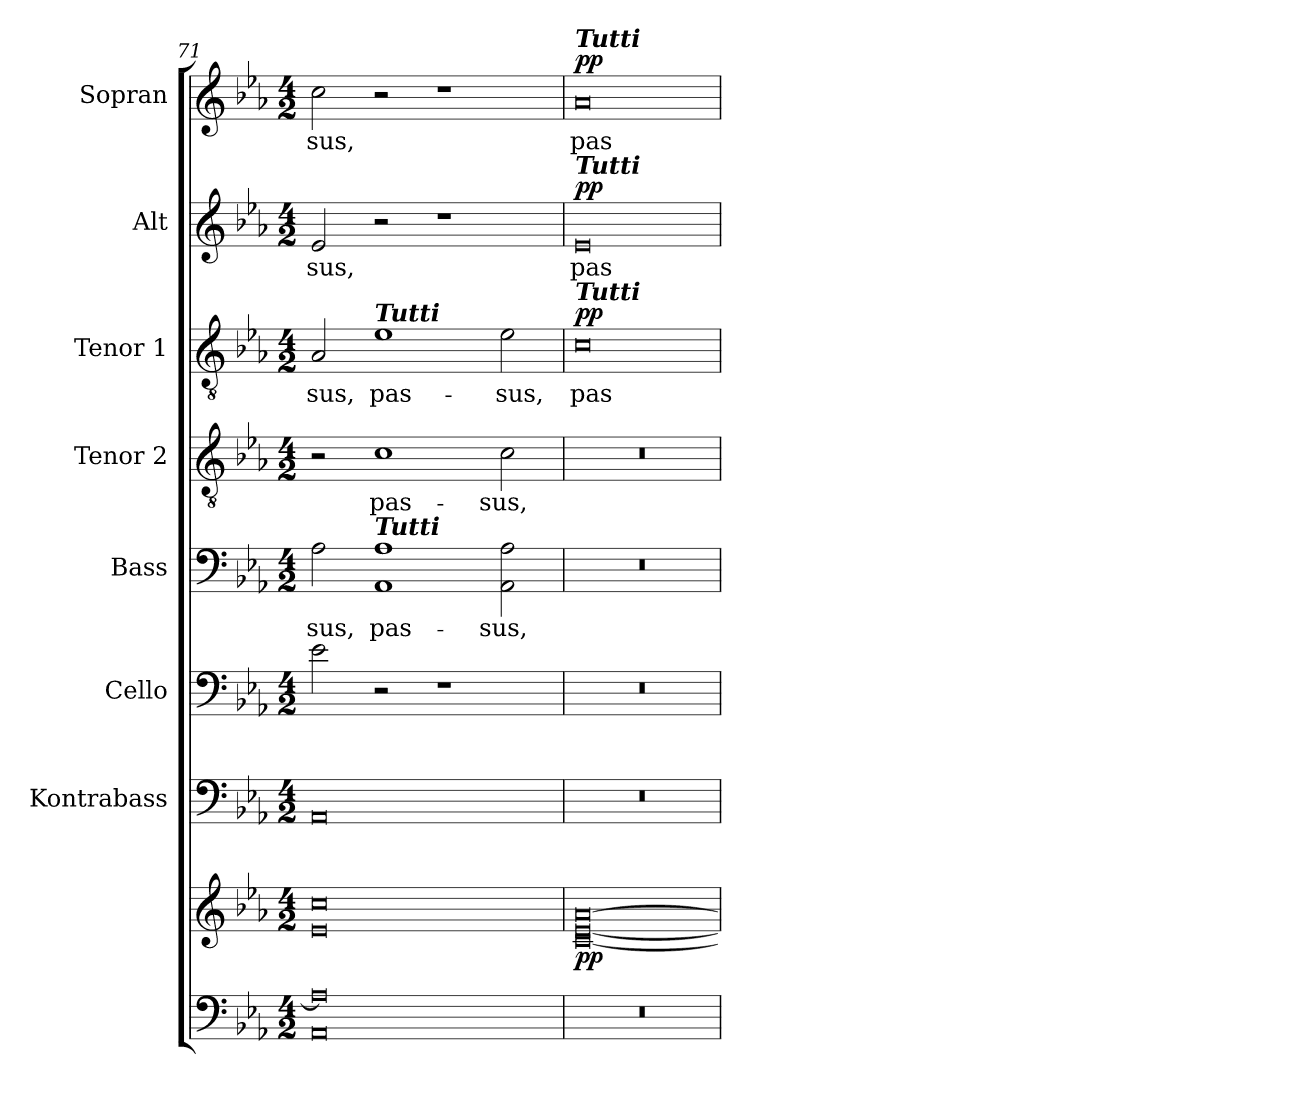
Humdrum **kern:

**kern	**kern	**dynam	**kern	**kern	**kern	**text	**kern	**text	**kern	**text	**dynam	**kern	**text	**dynam	**kern	**text	**dynam
*part8	*part8	*part8	*part7	*part6	*part5	*part5	*part4	*part4	*part3	*part3	*part3	*part2	*part2	*part2	*part1	*part1	*part1
*staff9	*staff8	*staff8/9	*staff7	*staff6	*staff5	*staff5	*staff4	*staff4	*staff3	*staff3	*staff3	*staff2	*staff2	*staff2	*staff1	*staff1	*staff1
*	*	*	*I"Kontrabass	*I"Cello	*I"Bass	*	*I"Tenor 2	*	*I"Tenor 1	*	*	*I"Alt	*	*	*I"Sopran	*	*
*	*	*	*I'Kb.	*	*I'B.	*	*I'T. 2	*	*I'T. 1	*	*	*I'A.	*	*	*I'S.	*	*
*clefF4	*clefG2	*	*clefF4	*clefF4	*clefF4	*	*clefGv2	*	*clefGv2	*	*	*clefG2	*	*	*clefG2	*	*
*	*	*	*ITrd7c12	*	*	*	*	*	*	*	*	*	*	*	*	*	*
*k[b-e-a-]	*k[b-e-a-]	*	*k[b-e-a-]	*k[b-e-a-]	*k[b-e-a-]	*	*k[b-e-a-]	*	*k[b-e-a-]	*	*	*k[b-e-a-]	*	*	*k[b-e-a-]	*	*
*E-:	*E-:	*	*E-:	*E-:	*E-:	*	*E-:	*	*E-:	*	*	*E-:	*	*	*E-:	*	*
*M4/2	*M4/2	*	*M4/2	*M4/2	*M4/2	*	*M4/2	*	*M4/2	*	*	*M4/2	*	*	*M4/2	*	*
=71	=71	=71	=71	=71	=71	=71	=71	=71	=71	=71	=71	=71	=71	=71	=71	=71	=71
*^	*^	*	*	*	*	*	*	*	*	*	*	*	*	*	*	*	*
!	!	!	!	!	!	!	!	!LO:LY:b	!	!	!	!LO:LY:b	!	!	!LO:LY:b	!	!	!LO:LY:b	!
0A-]	0AA-	0cc	0e-	.	0AAA-	2e-\	2A-\	-sus,	2r	.	2A-/	-sus,	.	2e-/	-sus,	.	2cc\	-sus,	.
!	!	!	!	!	!	!	!	!	!	!	!LO:TX:a:Bi:t=Tutti	!	!	!	!	!	!	!	!
!	!	!	!	!	!	!	!LO:TX:a:Bi:t=Tutti	!	!	!	!	!	!	!	!	!	!	!	!
!	!	!	!	!	!	!	!	!LO:LY:b	!	!LO:LY:b	!	!LO:LY:b	!	!	!	!	!	!	!
.	.	.	.	.	.	2r	1AA- 1A-	pas-	1c	pas-	1e-	pas-	.	2r	.	.	2r	.	.
.	.	.	.	.	.	1r	.	.	.	.	.	.	.	1r	.	.	1r	.	.
!	!	!	!	!	!	!	!	!LO:LY:b	!	!LO:LY:b	!	!LO:LY:b	!	!	!	!	!	!	!
.	.	.	.	.	.	.	2AA-\ 2A-\	-sus,	2c\	-sus,	2e-\	-sus,	.	.	.	.	.	.	.
*v	*v	*	*	*	*	*	*	*	*	*	*	*	*	*	*	*	*	*	*
*	*v	*v	*	*	*	*	*	*	*	*	*	*	*	*	*	*	*	*
=72	=72	=72	=72	=72	=72	=72	=72	=72	=72	=72	=72	=72	=72	=72	=72	=72	=72
!	!	!	!	!	!	!	!	!	!	!	!	!	!	!	!LO:TX:a:Bi:t=Tutti	!	!
!	!	!	!	!	!	!	!	!	!	!	!	!LO:TX:a:Bi:t=Tutti	!	!	!	!	!
!	!	!	!	!	!	!	!	!	!LO:TX:a:Bi:t=Tutti	!	!	!	!	!	!	!	!
!	!	!LO:DY:b	!	!	!	!	!	!	!	!LO:LY:b	!LO:DY:a	!	!LO:LY:b	!LO:DY:a	!	!LO:LY:b	!LO:DY:a
0r	[0c [0e- [0a-	pp	0r	0r	0r	.	0r	.	0c	pas-	pp	0e-	pas-	pp	0a-	pas-	pp
=	=	=	=	=	=	=	=	=	=	=	=	=	=	=	=	=	=
*-	*-	*-	*-	*-	*-	*-	*-	*-	*-	*-	*-	*-	*-	*-	*-	*-	*-
